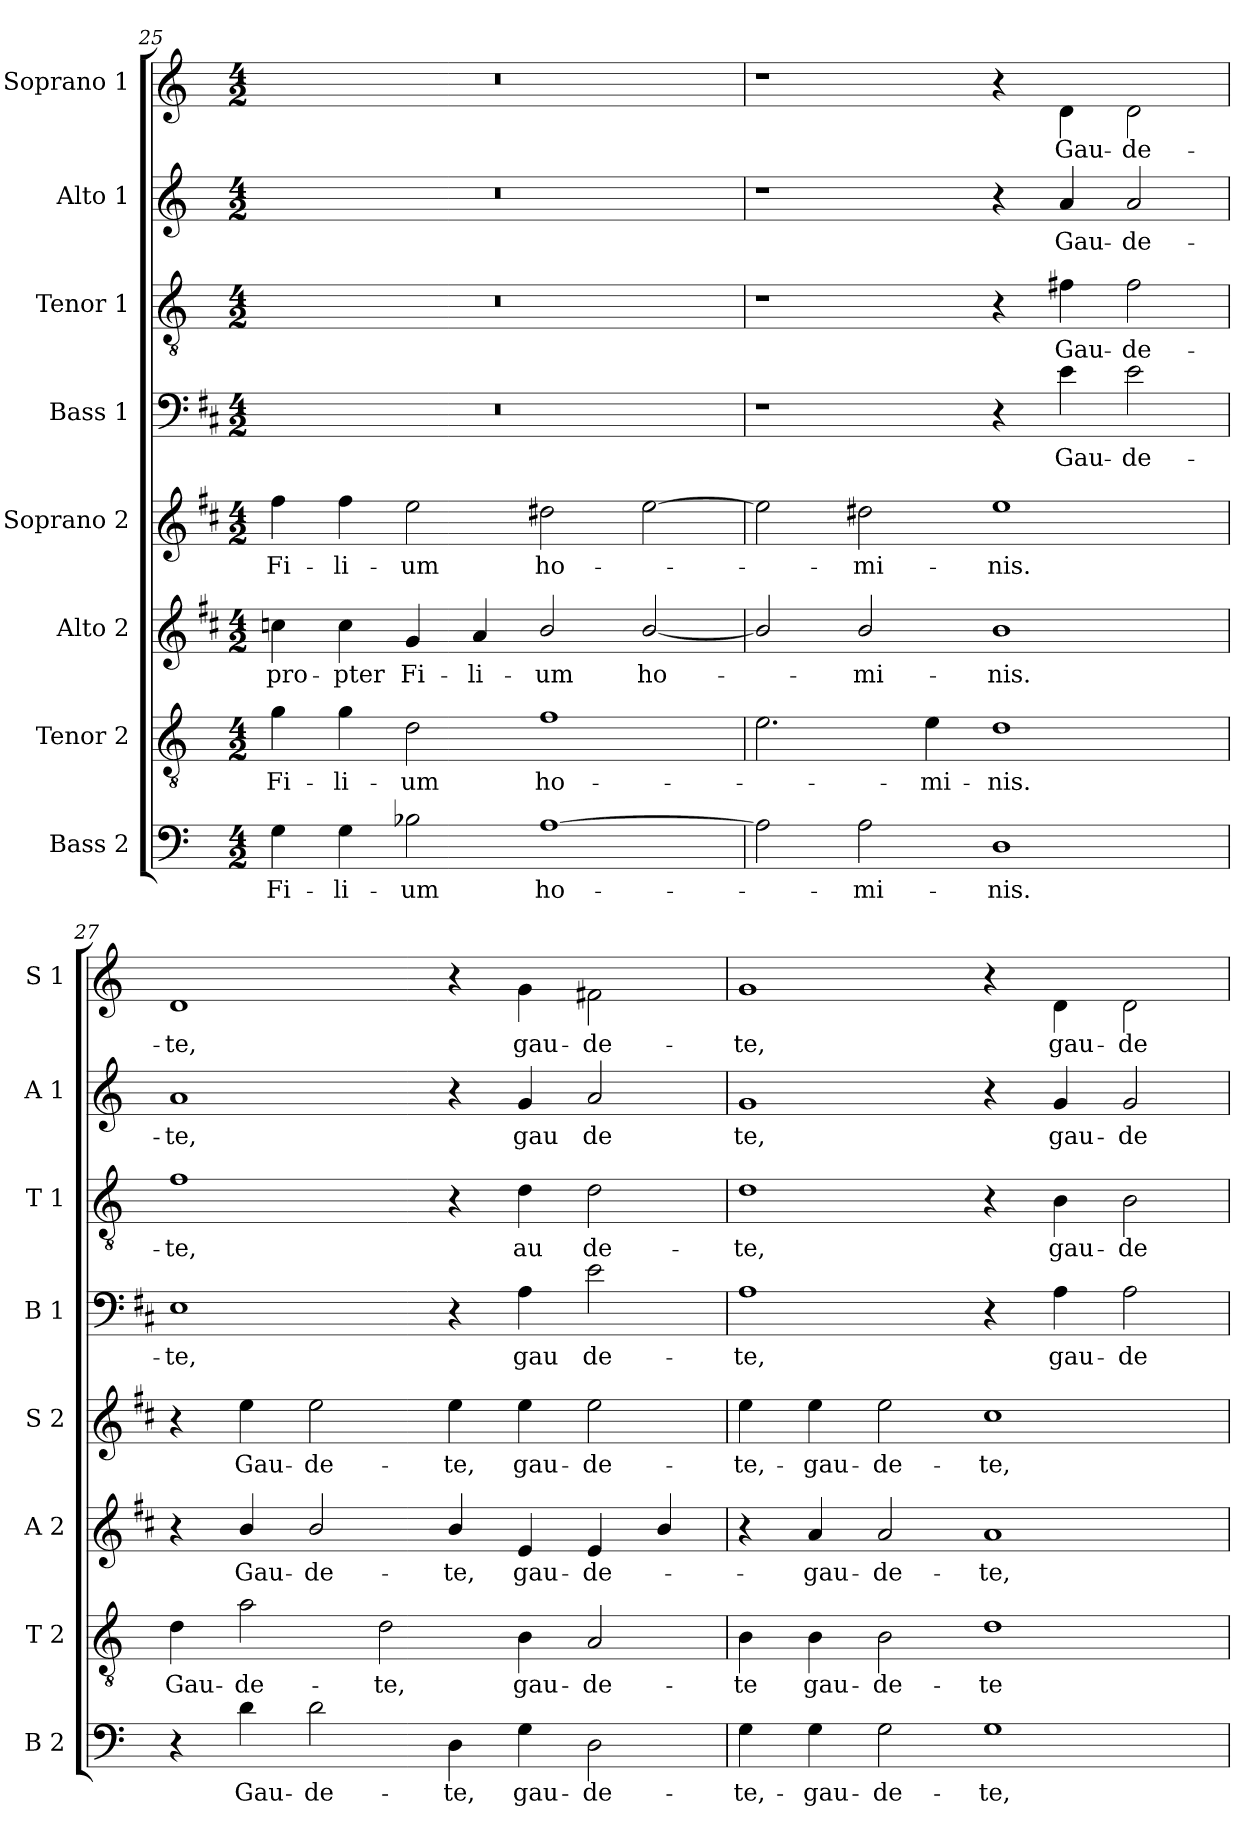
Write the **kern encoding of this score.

**kern	**text	**kern	**text	**kern	**text	**kern	**text	**kern	**text	**kern	**text	**kern	**text	**kern	**text
*part8	*part8	*part7	*part7	*part6	*part6	*part5	*part5	*part4	*part4	*part3	*part3	*part2	*part2	*part1	*part1
*staff8	*staff8	*staff7	*staff7	*staff6	*staff6	*staff5	*staff5	*staff4	*staff4	*staff3	*staff3	*staff2	*staff2	*staff1	*staff1
*I"Bass 2	*	*I"Tenor 2	*	*I"Alto 2	*	*I"Soprano 2	*	*I"Bass 1	*	*I"Tenor 1	*	*I"Alto 1	*	*I"Soprano 1	*
*I'B 2	*	*I'T 2	*	*I'A 2	*	*I'S 2	*	*I'B 1	*	*I'T 1	*	*I'A 1	*	*I'S 1	*
!!LO:PB:g=z
*clefF4	*	*clefGv2	*	*clefG2	*	*clefG2	*	*clefF4	*	*clefGv2	*	*clefG2	*	*clefG2	*
*	*	*	*	*ITrd1c2	*	*ITrd1c2	*	*ITrd1c2	*	*	*	*	*	*ITrd-7c-12	*
*k[]	*	*k[]	*	*k[]	*	*k[]	*	*k[]	*	*k[]	*	*k[]	*	*k[]	*
*C:	*	*C:	*	*C:	*	*C:	*	*C:	*	*C:	*	*C:	*	*C:	*
*M4/2	*	*M4/2	*	*M4/2	*	*M4/2	*	*M4/2	*	*M4/2	*	*M4/2	*	*M4/2	*
=25	=25	=25	=25	=25	=25	=25	=25	=25	=25	=25	=25	=25	=25	=25	=25
4G\	Fi-	4g\	Fi-	4b-X\	pro-	4ee\	Fi-	0r	.	0r	.	0r	.	0r	.
4G\	-li-	4g\	-li-	4b-\	-pter	4ee\	-li-	.	.	.	.	.	.	.	.
2B-X\	-um	2d\	-um	4f/	Fi-	2dd\	-um	.	.	.	.	.	.	.	.
.	.	.	.	4g/	-li-	.	.	.	.	.	.	.	.	.	.
[1A	ho-	1f	ho-	2a/	-um	2cc#X\	ho-	.	.	.	.	.	.	.	.
.	.	.	.	[2a/	ho-	[2dd\	.	.	.	.	.	.	.	.	.
=26	=26	=26	=26	=26	=26	=26	=26	=26	=26	=26	=26	=26	=26	=26	=26
2A\]	.	2.e\	.	2a/]	.	2dd\]	.	1r	.	1r	.	1r	.	1r	.
2A\	-mi-	.	.	2a/	-mi-	2cc#X\	-mi-	.	.	.	.	.	.	.	.
.	.	4e\	-mi-	.	.	.	.	.	.	.	.	.	.	.	.
1D	-nis.	1d	-nis.	1a	-nis.	1dd	-nis.	4r	.	4r	.	4r	.	4r	.
.	.	.	.	.	.	.	.	4d\	Gau-	4f#X\	Gau-	4a/	Gau-	4dd\	Gau-
.	.	.	.	.	.	.	.	2d\	-de-	2f#\	-de-	2a/	-de-	2dd\	-de-
=27	=27	=27	=27	=27	=27	=27	=27	=27	=27	=27	=27	=27	=27	=27	=27
4r	.	4d\	Gau-	4r	.	4r	.	1D	-te,	1f	-te,	1a	-te,	1dd	-te,
4d\	Gau-	2a\	-de-	4a/	Gau-	4dd\	Gau-	.	.	.	.	.	.	.	.
2d\	-de-	.	.	2a/	-de-	2dd\	-de-	.	.	.	.	.	.	.	.
.	.	2d\	-te,	.	.	.	.	.	.	.	.	.	.	.	.
4D\	-te,	.	.	4a/	-te,	4dd\	-te,	4r	.	4r	.	4r	.	4r	.
4G\	gau-	4B\	gau-	4d/	gau-	4dd\	gau-	4G\	gau	4d\	au	4g/	gau	4gg\	gau-
2D\	-de-	2A/	-de-	4d/	-de-	2dd\	-de-	2d\	de-	2d\	­de-	2a/	­de	2ff#X\	-de-
.	.	.	.	4a/	.	.	.	.	.	.	.	.	.	.	.
=28	=28	=28	=28	=28	=28	=28	=28	=28	=28	=28	=28	=28	=28	=28	=28
4G\	-te,-	4B\	-te	4r	-te,-	4dd\	-te,-	1G	-te,	1d	-te,	1g	te,	1gg	-te,
4G\	-gau-	4B\	gau-	4g/	-gau-	4dd\	-gau-	.	.	.	.	.	.	.	.
2G\	-de-	2B\	-de-	2g/	-de-	2dd\	-de-	.	.	.	.	.	.	.	.
1G	-te,	1d	-te	1g	-te,	1b	-te,	4r	.	4r	.	4r	.	4r	.
.	.	.	.	.	.	.	.	4G\	gau-	4B\	gau-	4g/	gau-	4dd\	gau-
.	.	.	.	.	.	.	.	2G\	-de-	2B\	-de-	2g/	-de-	2dd\	-de-
=	=	=	=	=	=	=	=	=	=	=	=	=	=	=	=
*-	*-	*-	*-	*-	*-	*-	*-	*-	*-	*-	*-	*-	*-	*-	*-
